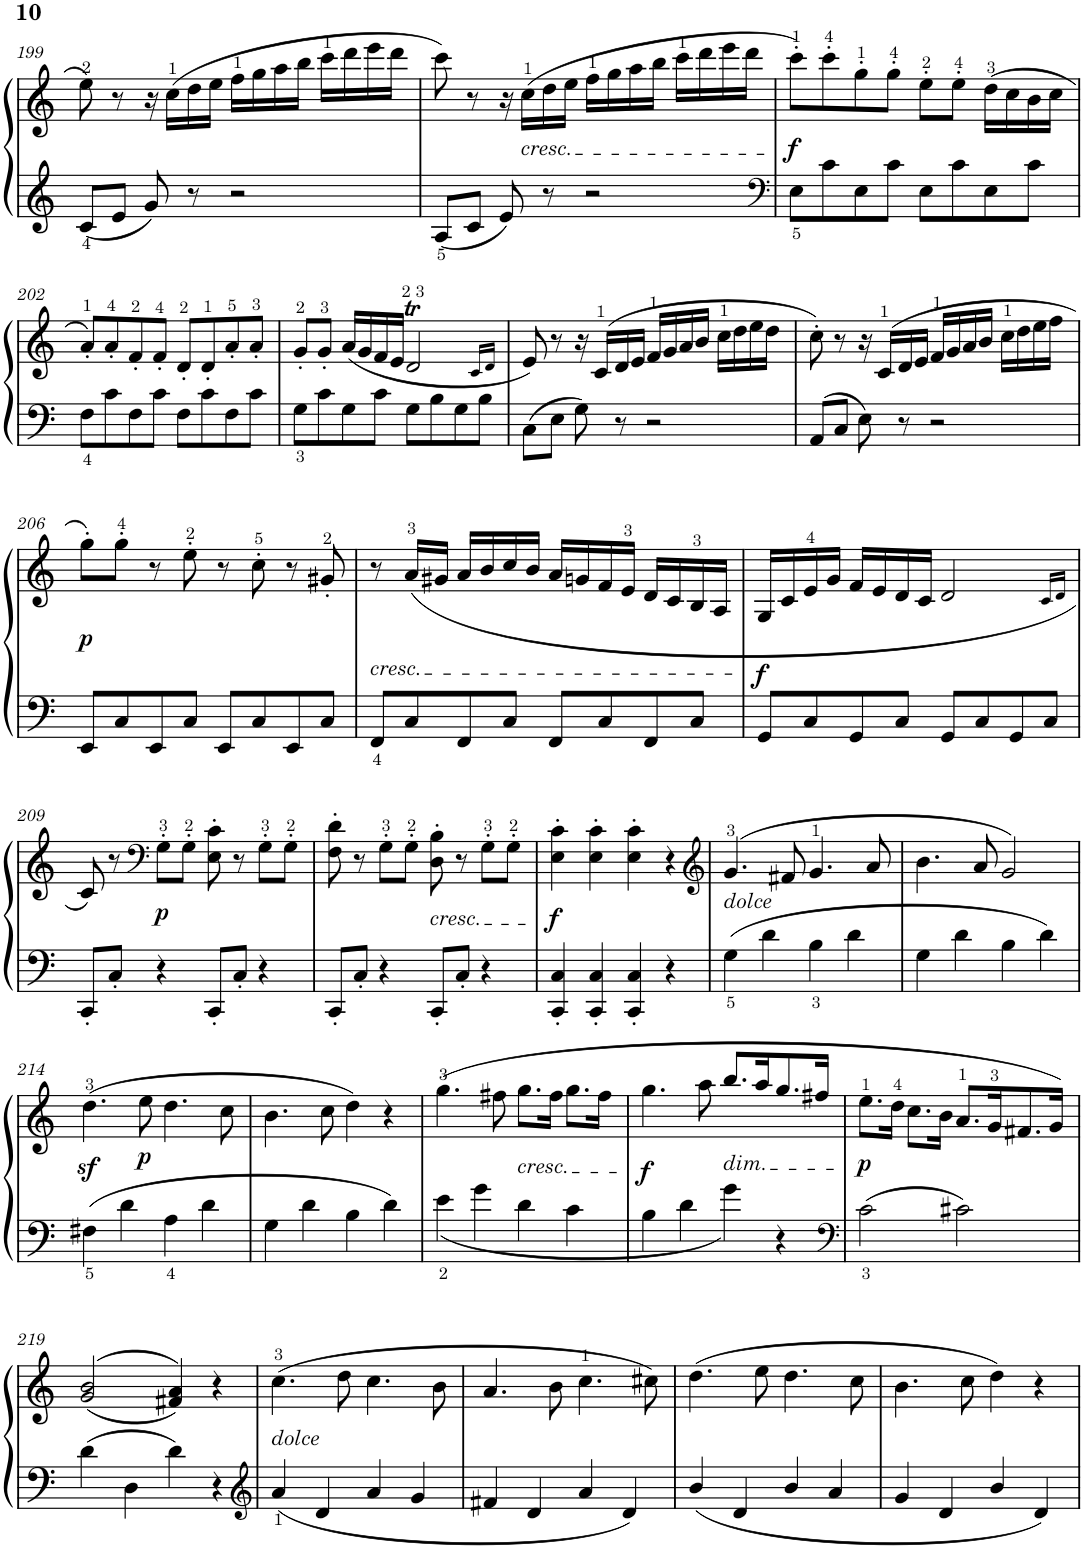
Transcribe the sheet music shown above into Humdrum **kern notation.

**kern	**kern	**dynam
*part1	*part1	*part1
*staff2	*staff1	*staff1/2
*I"Piano	*	*
*I'Pno.	*	*
!!LO:PB:g=z
*clefG2	*clefG2	*
*k[]	*k[]	*
*M4/4	*M4/4	*
=199	=199	=199
8c/L	8ee\	.
8e/J	8r	.
8g/	16r	.
.	(16cc\LL	.
8r	16dd\	.
.	16ee\JJ	.
2r	16ff\LL	.
.	16gg\	.
.	16aa\	.
.	16bb\JJ	.
.	16ccc\LL	.
.	16ddd\	.
.	16eee\	.
.	16ddd\JJ	.
=200	=200	=200
8A/L	8ccc\)	.
8c/J	8r	.
8e/	16r	.
!	!LO:TX:b:i:t=cresc.	!
.	(16cc\LL	.
8r	16dd\	.
.	16ee\JJ	.
2r	16ff\LL	.
.	16gg\	.
.	16aa\	.
.	16bb\JJ	.
.	16ccc\LL	.
.	16ddd\	.
.	16eee\	.
.	16ddd\JJ	.
=201	=201	=201
*clefF4	*	*
!	!	!LO:DY:b
8E\L	8ccc'\L)	f
8c\	8ccc'\	.
8E\	8gg'\	.
8c\J	8gg'\J	.
8E\L	8ee'\L	.
8c\	8ee'\J	.
8E\	(16dd\LL	.
.	16cc\	.
8c\J	16b\	.
.	16cc\JJ	.
!!LO:LB:g=z
=202	=202	=202
8F\L	8a'/L)	.
8c\	8a'/	.
8F\	8f'/	.
8c\J	8f'/J	.
8F\L	8d'/L	.
8c\	8d'/	.
8F\	8a'/	.
8c\J	8a'/J	.
=203	=203	=203
8G\L	8g'/L	.
8c\	8g'/J	.
8G\	(16a/LL	.
.	16g/	.
8c\J	16f/	.
.	16e/JJ	.
8G\L	2dT/	.
8B\	.	.
8G\	.	.
8B\J	.	.
.	16qc/LL	.
.	16qd/JJ	.
=204	=204	=204
8C\L	8e/)	.
8E\J	8r	.
8G\	16r	.
.	(16c/LL	.
8r	16d/	.
.	16e/JJ	.
2r	16f/LL	.
.	16g/	.
.	16a/	.
.	16b/JJ	.
.	16cc\LL	.
.	16dd\	.
.	16ee\	.
.	16dd\JJ	.
=205	=205	=205
8AA/L	8cc'\)	.
8C/J	8r	.
8E\	16r	.
.	(16c/LL	.
8r	16d/	.
.	16e/JJ	.
2r	16f/LL	.
.	16g/	.
.	16a/	.
.	16b/JJ	.
.	16cc\LL	.
.	16dd\	.
.	16ee\	.
.	16ff\JJ	.
!!LO:LB:g=z
=206	=206	=206
!	!	!LO:DY:b
8EE/L	8gg'\L)	p
8C/	8gg'\J	.
8EE/	8r	.
8C/J	8ee'\	.
8EE/L	8r	.
8C/	8cc'\	.
8EE/	8r	.
8C/J	8g#X'/	.
=207	=207	=207
!	!LO:TX:b:i:t=cresc.	!
8FF/L	8r	.
8C/	(<16a/LL	.
.	16g#X/JJ	.
8FF/	16a/LL	.
.	16b/	.
8C/J	16cc/	.
.	16b/JJ	.
8FF/L	16a/LL	.
.	16gn/	.
8C/	16f/	.
.	16e/JJ	.
8FF/	16d/LL	.
.	16c/	.
8C/J	16B/	.
.	16A/JJ	.
=208	=208	=208
!	!	!LO:DY:a=2
8GG/L	16G/LL	f
.	16c/	.
8C/	16e/	.
.	16g/JJ	.
8GG/	16f/LL	.
.	16e/	.
8C/J	16d/	.
.	16c/JJ	.
8GG/L	2d/	.
8C/	.	.
8GG/	.	.
8C/J	.	.
.	16qc/LL	.
.	16qd/JJ	.
!!LO:LB:g=z
=209	=209	=209
8CC'/L	8c/)	.
8C'/J	8r	.
*	*clefF4	*
!	!	!LO:DY:b
4r	8G'\L	p
.	8G'\J	.
8CC'/L	8E\' 8c\'	.
8C'/J	8r	.
4r	8G'\L	.
.	8G'\J	.
=210	=210	=210
8CC'/L	8F\' 8d\'	.
8C'/J	8r	.
4r	8G'\L	.
.	8G'\J	.
!	!LO:TX:b:i:t=cresc.	!
8CC'/L	8D\' 8B\'	.
8C'/J	8r	.
4r	8G'\L	.
.	8G'\J	.
=211	=211	=211
!	!	!LO:DY:b
4CC/' 4C/'	4E\' 4c\'	f
4CC/' 4C/'	4E\' 4c\'	.
4CC/' 4C/'	4E\' 4c\'	.
4r	4r	.
=212	=212	=212
*	*clefG2	*
!	!LO:TX:b:i:t=dolce	!
4G\	(4.g/	.
4d\	.	.
.	8f#X/	.
4B\	4.g/	.
4d\	.	.
.	8a/	.
=213	=213	=213
4G\	4.b\	.
4d\	.	.
.	8a/	.
4B\	2g/)	.
4d\	.	.
!!LO:LB:g=z
=214	=214	=214
4F#X\	(4.ddz<\	.
4d\	.	.
!	!	!LO:DY:b
.	8ee\	p
4A\	4.dd\	.
4d\	.	.
.	8cc\	.
=215	=215	=215
4G\	4.b\	.
4d\	.	.
.	8cc\	.
4B\	4dd\)	.
4d\	4r	.
=216	=216	=216
4e\	(4.gg\	.
4g\	.	.
.	8ff#X\	.
!	!LO:TX:b:i:t=cresc.	!
4d\	8.gg\L	.
.	16ff#\Jk	.
4c\	8.gg\L	.
.	16ff#\Jk	.
=217	=217	=217
!	!	!LO:DY:a=2
4B\	4.gg\	f
4d\	.	.
.	8aa\	.
!	!LO:TX:b:i:t=dim.	!
4g\	8.bb/L	.
.	16aa/K	.
4r	8.gg/	.
.	16ff#X/Jk	.
=218	=218	=218
*clefF4	*	*
!	!	!LO:DY:b
2c\	8.ee\L	p
.	16dd\Jk	.
.	8.cc\L	.
.	16b\Jk	.
2c#X\	8.a/L	.
.	16g/K	.
.	8.f#X/	.
.	16g/Jk)	.
!!LO:LB:g=z
=219	=219	=219
4d\	((>2g/ 2b/	.
4D\	.	.
4d\	4f#X/ 4a/))	.
4r	4r	.
=220	=220	=220
*clefG2	*	*
!	!LO:TX:b:i:t=dolce	!
4a/	(4.cc\	.
4d/	.	.
.	8dd\	.
4a/	4.cc\	.
4g/	.	.
.	8b\	.
=221	=221	=221
4f#X/	4.a/	.
4d/	.	.
.	8b\	.
4a/	4.cc\	.
4d/	.	.
.	8cc#X\)	.
=222	=222	=222
4b/	(4.dd\	.
4d/	.	.
.	8ee\	.
4b/	4.dd\	.
4a/	.	.
.	8cc\	.
=223	=223	=223
4g/	4.b\	.
4d/	.	.
.	8cc\	.
4b/	4dd\)	.
4d/	4r	.
=	=	=
*-	*-	*-
